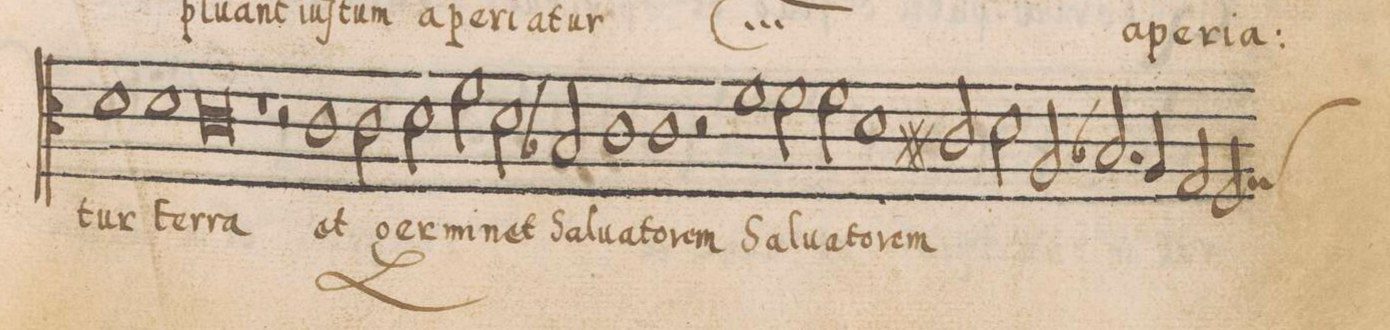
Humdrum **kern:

**kern	**text
*I"ALTVS	*
*clefC3	*
*k[]	*
*met(C|)	*
*M2/1	*
1d	-tur
1d	ter-
=27-	=27-
0c	-ra
=28-	=28-
1r	.
2r	.
1c\	et
=29-	=29-
2c\	ger-
2d\	-mi-
2f\	-net
=30-	=30-
2d\	Sal-
2B-X/	-ua-
1c	-to-
=31-	=31-
1c	-rem
2r	.
1f\	Sal-
=32-	=32-
2f\	-ua-
2f\	-to-
1d\	-rem
=33-	=33-
2c#X/	.
2d\	.
2A/	.
=34-	=34-
2.B-X/	.
4A/	.
2G/	.
*custos:G	*
2F/	.
=35-	=35-
*-	*-
